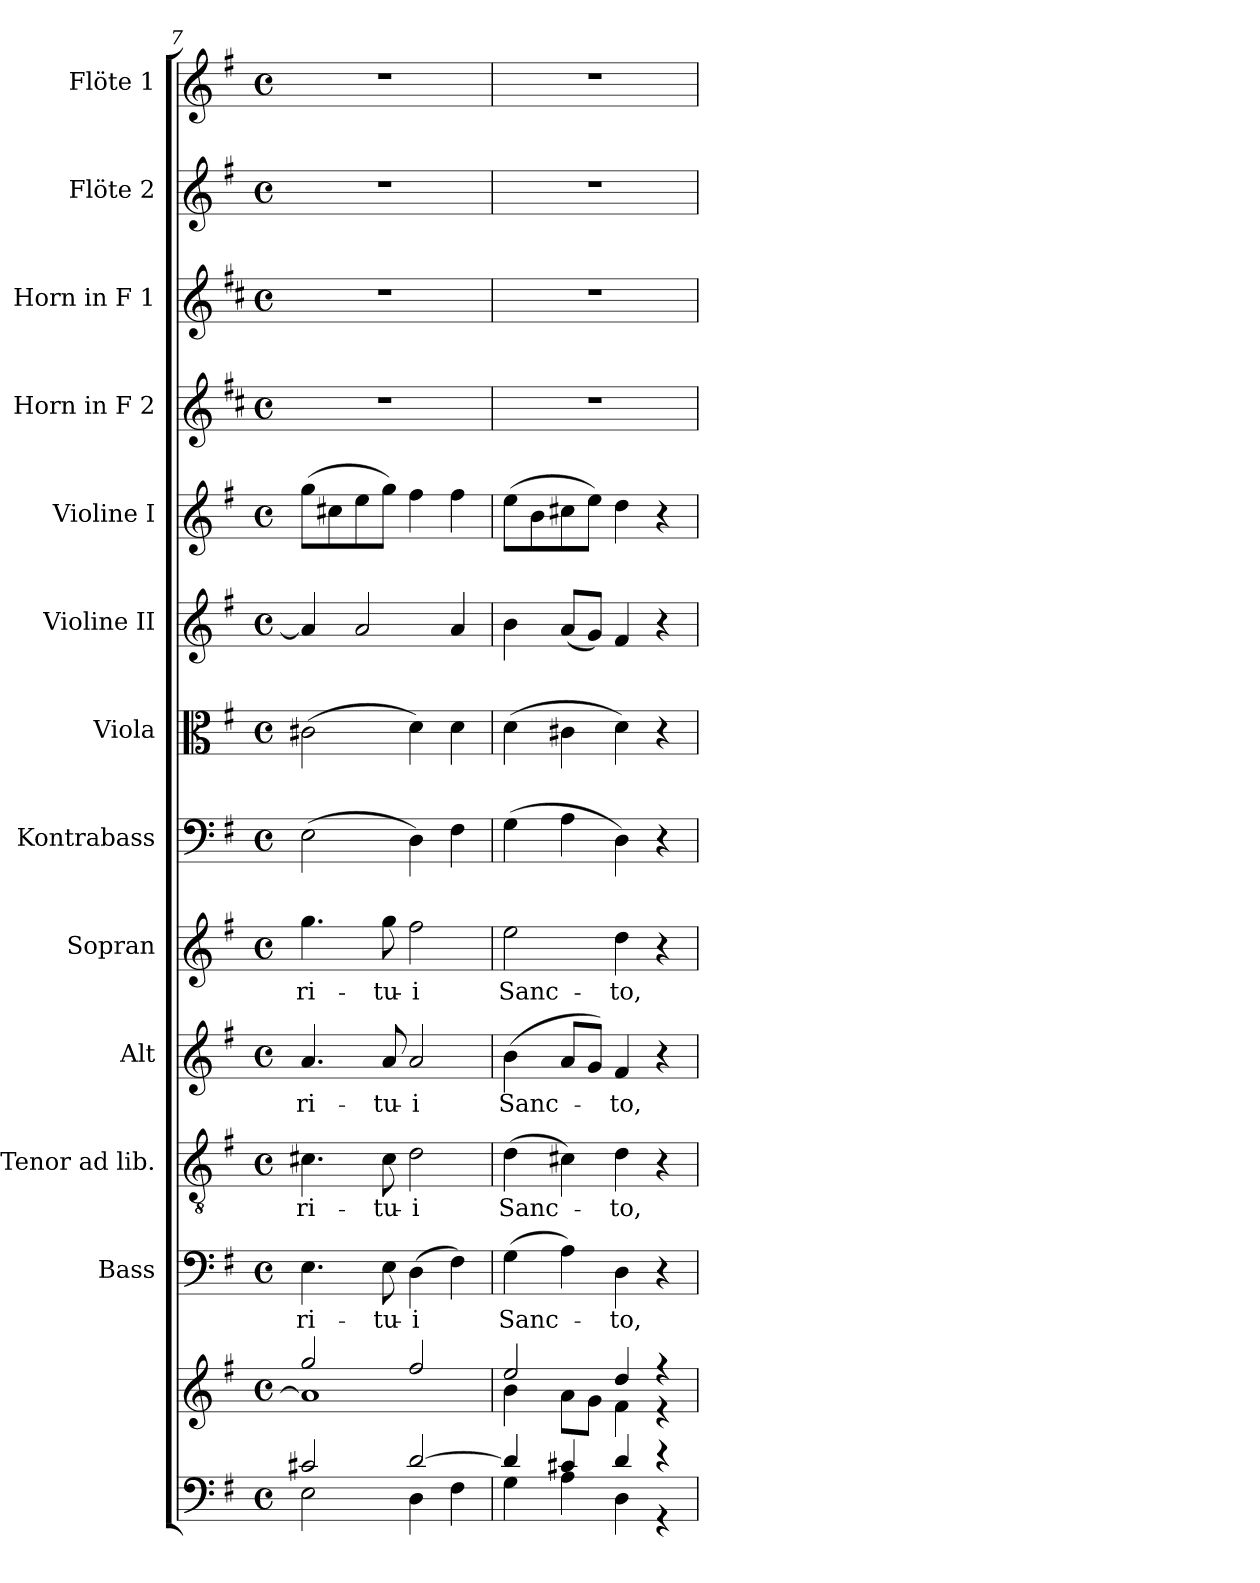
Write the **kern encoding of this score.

**kern	**kern	**kern	**text	**kern	**text	**kern	**text	**kern	**text	**kern	**kern	**kern	**kern	**kern	**kern	**kern	**kern
*part13	*part13	*part12	*part12	*part11	*part11	*part10	*part10	*part9	*part9	*part8	*part7	*part6	*part5	*part4	*part3	*part2	*part1
*staff14	*staff13	*staff12	*staff12	*staff11	*staff11	*staff10	*staff10	*staff9	*staff9	*staff8	*staff7	*staff6	*staff5	*staff4	*staff3	*staff2	*staff1
*	*	*I"Bass	*	*I"Tenor ad lib.	*	*I"Alt	*	*I"Sopran	*	*I"Kontrabass	*I"Viola	*I"Violine II	*I"Violine I	*I"Horn in F 2	*I"Horn in F 1	*I"Flöte 2	*I"Flöte 1
*	*	*I'B.	*	*I'T.	*	*I'A.	*	*I'S.	*	*I'Kb.	*I'Vla.	*I'Vl. II	*I'Vl. I	*	*	*I'Fl. 2	*I'Fl. 1
*clefF4	*clefG2	*clefF4	*	*clefGv2	*	*clefG2	*	*clefG2	*	*clefF4	*clefC3	*clefG2	*clefG2	*clefG2	*clefG2	*clefG2	*clefG2
*	*	*	*	*	*	*	*	*	*	*ITrd7c12	*	*	*	*ITrd4c7	*ITrd4c7	*	*
*k[f#]	*k[f#]	*k[f#]	*	*k[f#]	*	*k[f#]	*	*k[f#]	*	*k[f#]	*k[f#]	*k[f#]	*k[f#]	*k[f#]	*k[f#]	*k[f#]	*k[f#]
*G:	*G:	*G:	*	*G:	*	*G:	*	*G:	*	*G:	*G:	*G:	*G:	*G:	*G:	*G:	*G:
*M4/4	*M4/4	*M4/4	*	*M4/4	*	*M4/4	*	*M4/4	*	*M4/4	*M4/4	*M4/4	*M4/4	*M4/4	*M4/4	*M4/4	*M4/4
*met(c)	*met(c)	*met(c)	*	*met(c)	*	*met(c)	*	*met(c)	*	*met(c)	*met(c)	*met(c)	*met(c)	*met(c)	*met(c)	*met(c)	*met(c)
=7	=7	=7	=7	=7	=7	=7	=7	=7	=7	=7	=7	=7	=7	=7	=7	=7	=7
*^	*^	*	*	*	*	*	*	*	*	*	*	*	*	*	*	*	*
!	!	!	!	!	!LO:LY:b	!	!LO:LY:b	!	!LO:LY:b	!	!LO:LY:b	!	!	!	!	!	!	!	!
2c#X/	2E\	2gg/	1a]	4.E\	-ri-	4.c#X\	-ri-	4.a/	-ri-	4.gg\	-ri-	(>2EE\	(>2c#X\	4a/]	(>8gg\L	1r	1r	1r	1r
.	.	.	.	.	.	.	.	.	.	.	.	.	.	.	8cc#X\	.	.	.	.
.	.	.	.	.	.	.	.	.	.	.	.	.	.	2a/	8ee\	.	.	.	.
!	!	!	!	!	!LO:LY:b	!	!LO:LY:b	!	!LO:LY:b	!	!LO:LY:b	!	!	!	!	!	!	!	!
.	.	.	.	8E\	-tu-	8c#\	-tu-	8a/	-tu-	8gg\	-tu-	.	.	.	8gg\J)	.	.	.	.
!	!	!	!	!	!LO:LY:b	!	!LO:LY:b	!	!LO:LY:b	!	!LO:LY:b	!	!	!	!	!	!	!	!
[>2d/	4D\	2ff#/	.	(>4D\	-i	2d\	-i	2a/	-i	2ff#\	-i	4DD\)	4d\)	.	4ff#\	.	.	.	.
.	4F#\	.	.	4F#\)	.	.	.	.	.	.	.	4FF#\	4d\	4a/	4ff#\	.	.	.	.
=8	=8	=8	=8	=8	=8	=8	=8	=8	=8	=8	=8	=8	=8	=8	=8	=8	=8	=8	=8
!	!	!	!	!	!LO:LY:b	!	!LO:LY:b	!	!LO:LY:b	!	!LO:LY:b	!	!	!	!	!	!	!	!
4d/]	4G\	2ee/	4b\	(>4G\	Sanc-	(>4d\	Sanc-	(>4b\	Sanc-	2ee\	Sanc-	(>4GG\	(>4d\	4b\	(>8ee\L	1r	1r	1r	1r
.	.	.	.	.	.	.	.	.	.	.	.	.	.	.	8b\	.	.	.	.
4c#X/	4A\	.	8a\L	4A\)	.	4c#X\)	.	8a/L	.	.	.	4AA\	4c#X\	(<8a/L	8cc#X\	.	.	.	.
.	.	.	8g\J	.	.	.	.	8g/J)	.	.	.	.	.	8g/J)	8ee\J)	.	.	.	.
!	!	!	!	!	!LO:LY:b	!	!LO:LY:b	!	!LO:LY:b	!	!LO:LY:b	!	!	!	!	!	!	!	!
4d/	4D\	4dd/	4f#\	4D\	-to,	4d\	-to,	4f#/	-to,	4dd\	-to,	4DD\)	4d\)	4f#/	4dd\	.	.	.	.
4r	4r	4r	4r	4r	.	4r	.	4r	.	4r	.	4r	4r	4r	4r	.	.	.	.
*v	*v	*	*	*	*	*	*	*	*	*	*	*	*	*	*	*	*	*	*
*	*v	*v	*	*	*	*	*	*	*	*	*	*	*	*	*	*	*	*
=	=	=	=	=	=	=	=	=	=	=	=	=	=	=	=	=	=
*-	*-	*-	*-	*-	*-	*-	*-	*-	*-	*-	*-	*-	*-	*-	*-	*-	*-
